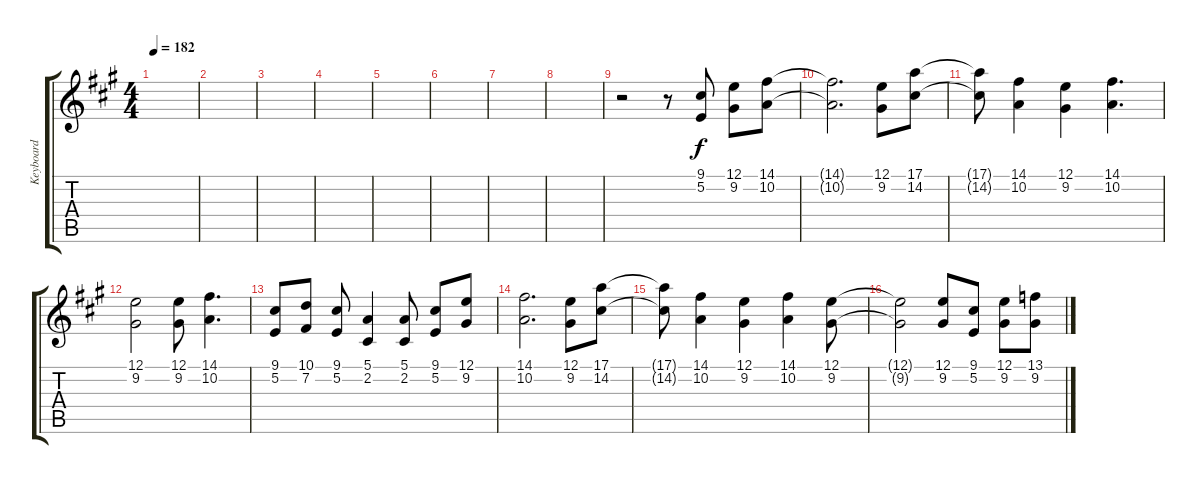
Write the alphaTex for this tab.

\track ("Keyboard" "Keyboard") {instrument lead1square}
\staff {score tabs}
\tuning (E4 B3 G3 D3 A2 E2) {hide}
\ts (4 4)
\tempo 182
\clef g2
\ks f#minor
|
|
|
|
|
|
|
|
r.2 r.8 (9.1 5.2).8 (12.1 9.2).8 (14.1 10.2).8 |
(14.1{t} 10.2{t}).2{d} (12.1 9.2).8 (17.1 14.2).8 |
(17.1{t} 14.2{t}).8 (14.1 10.2).4 (12.1 9.2).4 (14.1 10.2).4{d} |
(12.1 9.2).2 (12.1 9.2).8 (14.1 10.2).4{d} |
(9.1 5.2).8 (10.1 7.2).8 (9.1 5.2).8 (5.1 2.2).4 (5.1 2.2).8 (9.1 5.2).8 (12.1 9.2).8 |
(14.1 10.2).2{d} (12.1 9.2).8 (17.1 14.2).8 |
(17.1{t} 14.2{t}).8 (14.1 10.2).4 (12.1 9.2).4 (14.1 10.2).4 (12.1 9.2).8 |
(12.1{t} 9.2{t}).2 (12.1 9.2).8 (9.1 5.2).8 (12.1 9.2).8 (13.1 9.2).8
